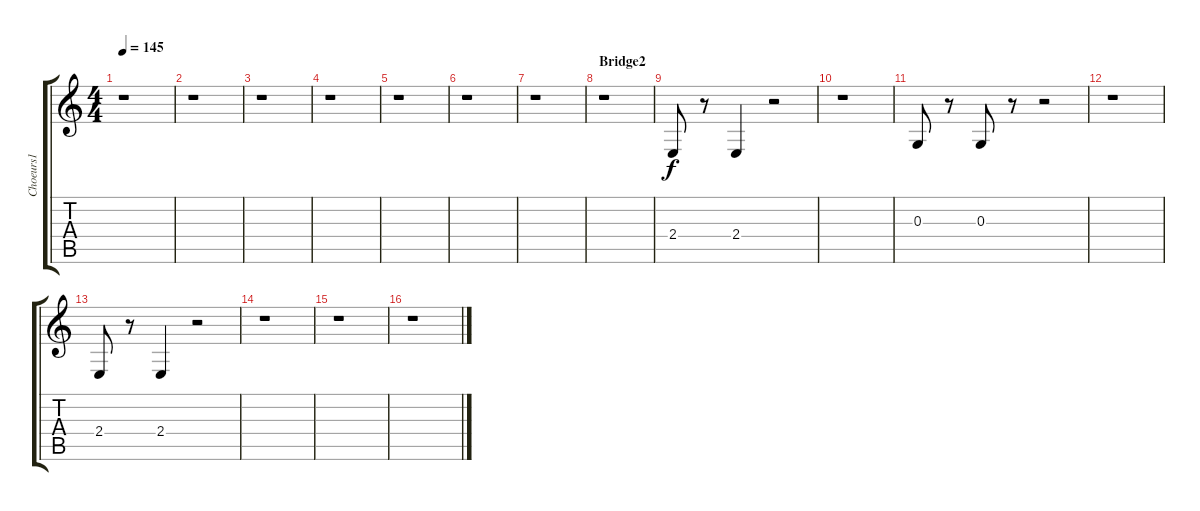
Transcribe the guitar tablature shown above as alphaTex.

\track ("Choeurs1" "Choeurs1") {instrument pad4choir}
\staff {score tabs}
\tuning (E4 B3 G3 D3 A2 E2) {hide}
\ts (4 4)
\tempo 145
\clef g2
\ks c
r.1{dy f} |
r.1 |
r.1 |
r.1 |
r.1 |
r.1 |
r.1 |
\section ("" "Bridge2")
r.1 |
2.4.8 r.8 2.4.4 r.2 |
r.1 |
0.3.8 r.8 0.3.8 r.8 r.2 |
r.1 |
2.4.8 r.8 2.4.4 r.2 |
r.1 |
r.1 |
r.1
